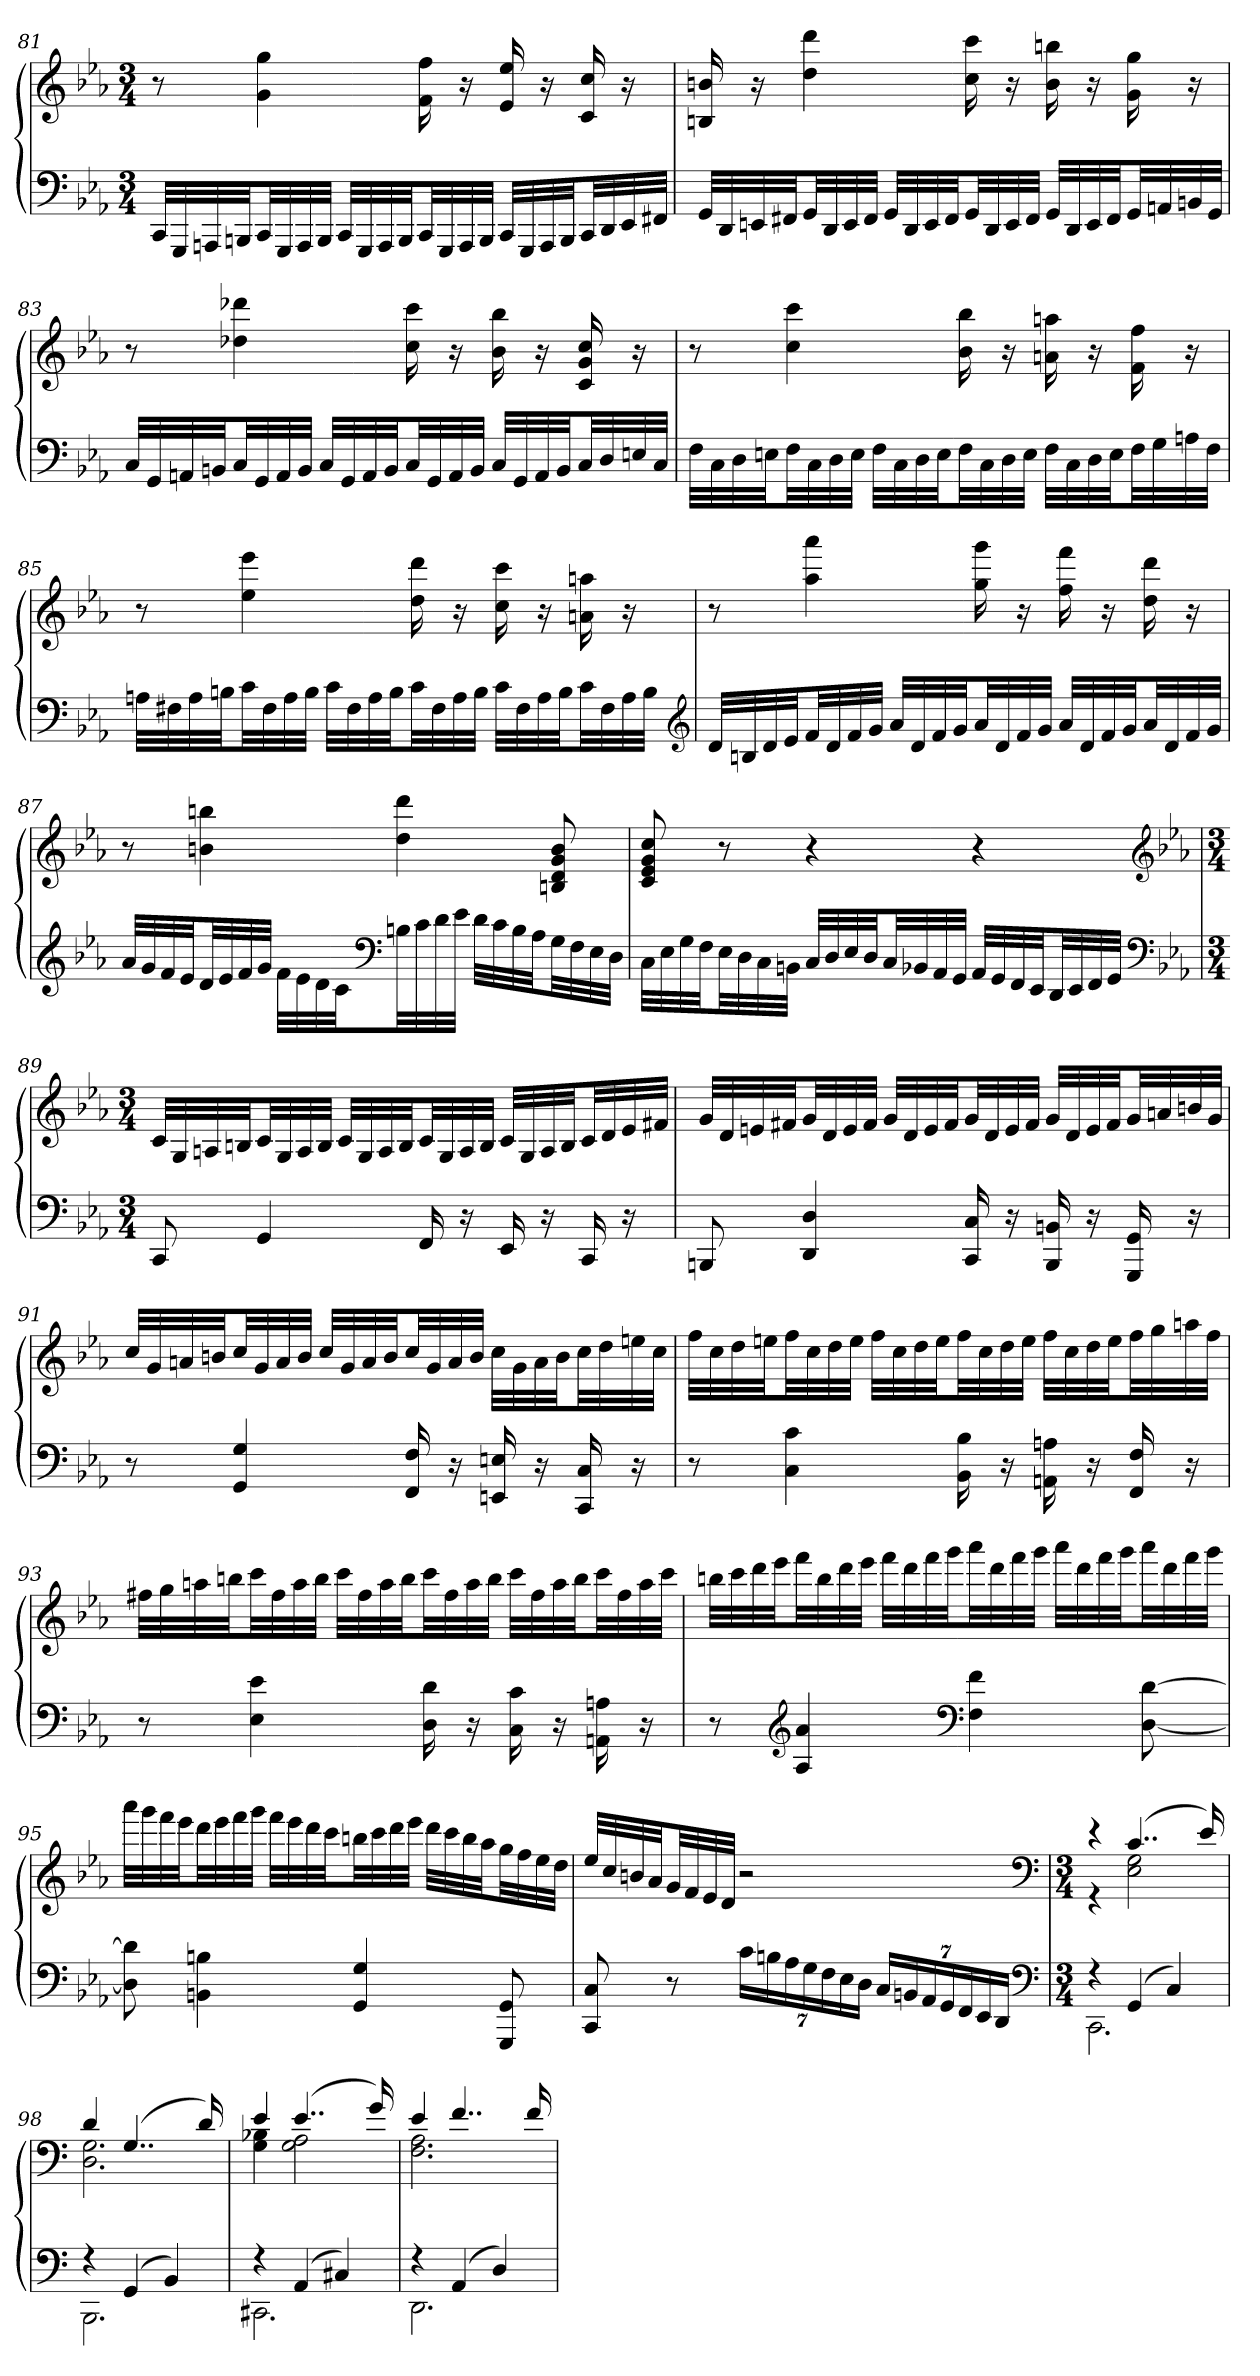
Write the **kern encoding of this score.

**kern	**kern
*part1	*part1
*staff2	*staff1
*clefF4	*clefG2
*k[b-e-a-]	*k[b-e-a-]
*c:	*c:
*M3/4	*M3/4
=81	=81
32CCLLL	8r
32GGG	.
32AAAn	.
32BBBnJJ	.
32CCLL	4g 4gg
32GGG	.
32AAA	.
32BBBJJJ	.
32CCLLL	.
32GGG	.
32AAA	.
32BBBJJ	.
32CCLL	16f 16ff
32GGG	.
32AAA	16r
32BBBJJJ	.
32CCLLL	16e- 16ee-
32GGG	.
32AAA	16r
32BBBJJ	.
32CCLL	16c 16cc
32DD	.
32EE-	16r
32FF#XJJJ	.
=82	=82
32GGLLL	16Bn 16bn
32DD	.
32EEn	16r
32FF#XJJ	.
32GGLL	4dd 4ddd
32DD	.
32EE	.
32FF#JJJ	.
32GGLLL	.
32DD	.
32EE	.
32FF#JJ	.
32GGLL	16cc 16ccc
32DD	.
32EE	16r
32FF#JJJ	.
32GGLLL	16b 16bbn
32DD	.
32EE	16r
32FF#JJ	.
32GGLL	16g 16gg
32AAn	.
32BBn	16r
32GGJJJ	.
=83	=83
32CLLL	8r
32GG	.
32AAn	.
32BBnJJ	.
32CLL	4dd-X 4ddd-X
32GG	.
32AA	.
32BBJJJ	.
32CLLL	.
32GG	.
32AA	.
32BBJJ	.
32CLL	16cc 16ccc
32GG	.
32AA	16r
32BBJJJ	.
32CLLL	16b- 16bb-
32GG	.
32AA	16r
32BBJJ	.
32CLL	16c 16g 16cc
32D	.
32En	16r
32CJJJ	.
=84	=84
32FLLL	8r
32C	.
32D	.
32EnJJ	.
32FLL	4cc 4ccc
32C	.
32D	.
32EJJJ	.
32FLLL	.
32C	.
32D	.
32EJJ	.
32FLL	16b- 16bb-
32C	.
32D	16r
32EJJJ	.
32FLLL	16an 16aan
32C	.
32D	16r
32EJJ	.
32FLL	16f 16ff
32G	.
32An	16r
32FJJJ	.
=85	=85
32AnLLL	8r
32F#X	.
32A	.
32BnJJ	.
32cLL	4ee- 4eee-
32F#	.
32A	.
32BJJJ	.
32cLLL	.
32F#	.
32A	.
32BJJ	.
32cLL	16dd 16ddd
32F#	.
32A	16r
32BJJJ	.
32cLLL	16cc 16ccc
32F#	.
32A	16r
32BJJ	.
32cLL	16an 16aan
32F#	.
32A	16r
32BJJJ	.
*clefG2	*
=86	=86
32dLLL	8r
32Bn	.
32d	.
32e-JJ	.
32fLL	4aa- 4aaa-
32d	.
32f	.
32gJJJ	.
32a-LLL	.
32d	.
32f	.
32gJJ	.
32a-LL	16gg 16ggg
32d	.
32f	16r
32gJJJ	.
32a-LLL	16ff 16fff
32d	.
32f	16r
32gJJ	.
32a-LL	16dd 16ddd
32d	.
32f	16r
32gJJJ	.
=87	=87
32a-LLL	8r
32g	.
32f	.
32e-JJ	.
32dLL	4bn 4bbn
32e-	.
32f	.
32gJJJ	.
32fLLL	.
32e-	.
32d	.
32cJJ	.
*clefF4	*
32BnLL	4dd 4ddd
32c	.
32d	.
32e-JJJ	.
32dLLL	.
32c	.
32B	.
32A-JJ	.
32GLL	8Bn 8d 8g 8b
32F	.
32E-	.
32DJJJ	.
=88	=88
32CLLL	8c 8e- 8g 8cc
32E-	.
32G	.
32FJJ	.
32E-LL	8r
32D	.
32C	.
32BBnJJJ	.
32CLLL	4r
32D	.
32E-	.
32DJJ	.
32CLL	.
32BB-X	.
32AA-	.
32GGJJJ	.
32AA-LLL	4r
32GG	.
32FF	.
32EE-JJ	.
32DDLL	.
32EE-	.
32FF	.
32GGJJJ	.
*clefF4	*clefG2
*k[b-e-a-]	*k[b-e-a-]
*c:	*c:
=89	=89
*M3/4	*M3/4
8CC	32cLLL
.	32G
.	32An
.	32BnJJ
4GG	32cLL
.	32G
.	32A
.	32BJJJ
.	32cLLL
.	32G
.	32A
.	32BJJ
16FF	32cLL
.	32G
16r	32A
.	32BJJJ
16EE-	32cLLL
.	32G
16r	32A
.	32BJJ
16CC	32cLL
.	32d
16r	32e-
.	32f#XJJJ
=90	=90
8BBBn	32gLLL
.	32d
.	32en
.	32f#XJJ
4DD 4D	32gLL
.	32d
.	32e
.	32f#JJJ
.	32gLLL
.	32d
.	32e
.	32f#JJ
16CC 16C	32gLL
.	32d
16r	32e
.	32f#JJJ
16BBB 16BBn	32gLLL
.	32d
16r	32e
.	32f#JJ
16GGG 16GG	32gLL
.	32an
16r	32bn
.	32gJJJ
=91	=91
8r	32ccLLL
.	32g
.	32an
.	32bnJJ
4GG 4G	32ccLL
.	32g
.	32a
.	32bJJJ
.	32ccLLL
.	32g
.	32a
.	32bJJ
16FF 16F	32ccLL
.	32g
16r	32a
.	32bJJJ
16EEn 16En	32ccLLL
.	32g
16r	32a
.	32bJJ
16CC 16C	32ccLL
.	32dd
16r	32een
.	32ccJJJ
=92	=92
8r	32ffLLL
.	32cc
.	32dd
.	32eenJJ
4C 4c	32ffLL
.	32cc
.	32dd
.	32eeJJJ
.	32ffLLL
.	32cc
.	32dd
.	32eeJJ
16BB- 16B-	32ffLL
.	32cc
16r	32dd
.	32eeJJJ
16AAn 16An	32ffLLL
.	32cc
16r	32dd
.	32eeJJ
16FF 16F	32ffLL
.	32gg
16r	32aan
.	32ffJJJ
=93	=93
8r	32ff#XLLL
.	32gg
.	32aan
.	32bbnJJ
4E- 4e-	32cccLL
.	32ff#
.	32aa
.	32bbJJJ
.	32cccLLL
.	32ff#
.	32aa
.	32bbJJ
16D 16d	32cccLL
.	32ff#
16r	32aa
.	32bbJJJ
16C 16c	32cccLLL
.	32ff#
16r	32aa
.	32bbJJ
16AAn 16An	32cccLL
.	32ff#
16r	32aa
.	32cccJJJ
=94	=94
8r	32bbnLLL
.	32ccc
.	32ddd
.	32eee-JJ
*clefG2	*
4A- 4a-	32fffLL
.	32bb
.	32ddd
.	32eee-JJJ
.	32fffLLL
.	32ddd
.	32fff
.	32gggJJ
*clefF4	*
4F 4f	32aaa-LL
.	32ddd
.	32fff
.	32gggJJJ
.	32aaa-LLL
.	32ddd
.	32fff
.	32gggJJ
[8D [8d	32aaa-LL
.	32ddd
.	32fff
.	32gggJJJ
=95	=95
8D] 8d]	32aaa-LLL
.	32ggg
.	32fff
.	32eee-JJ
4BBn 4Bn	32dddLL
.	32eee-
.	32fff
.	32gggJJJ
.	32fffLLL
.	32eee-
.	32ddd
.	32cccJJ
4GG 4G	32bbnLL
.	32ccc
.	32ddd
.	32eee-JJJ
.	32dddLLL
.	32ccc
.	32bb
.	32aa-JJ
8GGG 8GG	32ggLL
.	32ff
.	32ee-
.	32ddJJJ
=96	=96
8CC 8C	32ee-LLL
.	32cc
.	32bn
.	32a-JJ
8r	32gLL
.	32f
.	32e-
.	32dJJJ
28cLL	2r
28Bn	.
28A-	.
28G	.
28F	.
28E-	.
28DJJ	.
28CLL	.
28BBn	.
28AA-	.
28GG	.
28FF	.
28EE-	.
28DDJJ	.
*clefF4	*clefF4
*k[]	*k[]
*C:	*C:
=97	=97
*M3/4	*M3/4
*^	*^
4r	2.CC	4r	4r
(4GG	.	(4..c	2E 2G
4C)	.	.	.
.	.	16e)	.
=98	=98	=98	=98
4r	2.BBB	4d	2.D 2.G
(4GG	.	(4..G	.
4BB)	.	.	.
.	.	16d)	.
=99	=99	=99	=99
4r	2.CC#X	4e	4G 4B-X
(4AA	.	(4..e	2G 2A
4C#X)	.	.	.
.	.	16g)	.
=100	=100	=100	=100
4r	2.DD	4e	2.F 2.A
(4AA	.	4..f	.
4D)	.	.	.
.	.	16f	.
*v	*v	*	*
*	*v	*v
=	=
*-	*-
